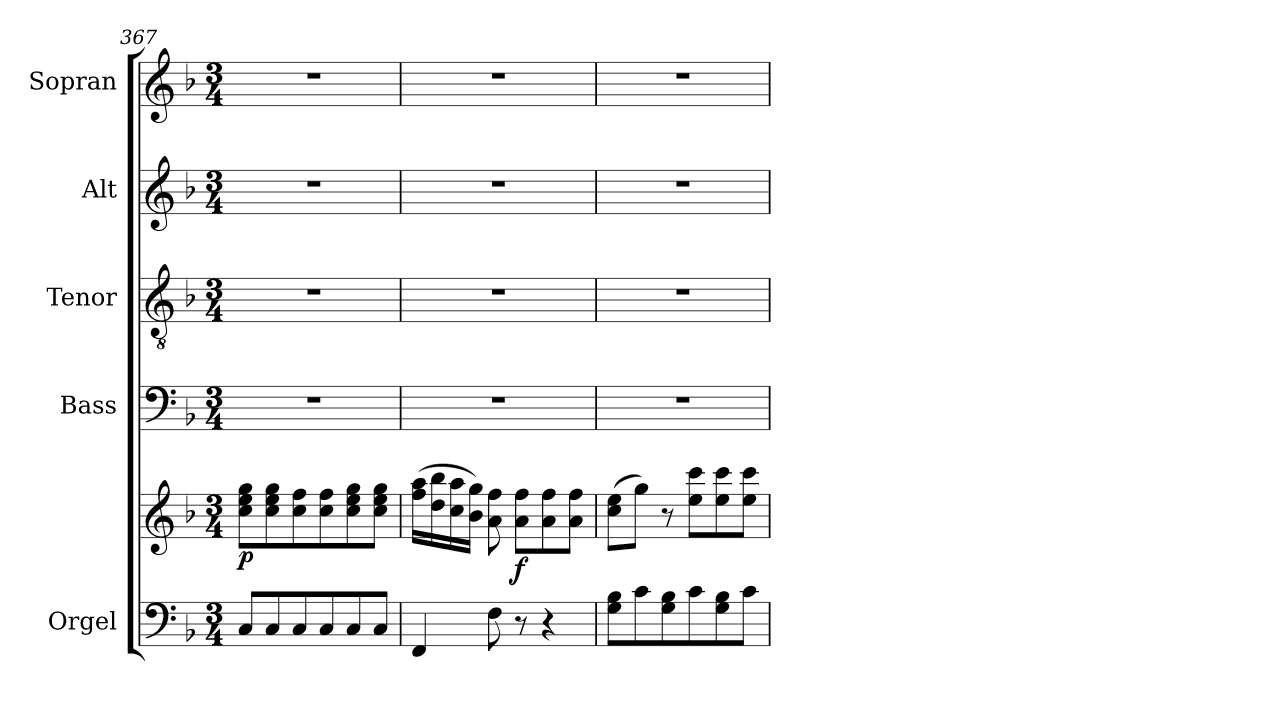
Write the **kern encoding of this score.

**kern	**kern	**dynam	**kern	**kern	**kern	**kern
*part5	*part5	*part5	*part4	*part3	*part2	*part1
*staff6	*staff5	*staff5/6	*staff4	*staff3	*staff2	*staff1
*I"Orgel	*	*	*I"Bass	*I"Tenor	*I"Alt	*I"Sopran
*I'Org.	*	*	*I'B.	*I'T.	*I'A.	*I'S.
!!LO:LB:g=z
*clefF4	*clefG2	*	*clefF4	*clefGv2	*clefG2	*clefG2
*k[b-]	*k[b-]	*	*k[b-]	*k[b-]	*k[b-]	*k[b-]
*F:	*F:	*	*F:	*F:	*F:	*F:
*M3/4	*M3/4	*	*M3/4	*M3/4	*M3/4	*M3/4
=367	=367	=367	=367	=367	=367	=367
!	!	!LO:DY:b	!	!	!	!
8C/L	8cc\ 8ee\ 8gg\L	p	2.r	2.r	2.r	2.r
8C/	8cc\ 8ee\ 8gg\	.	.	.	.	.
8C/	8cc\ 8ff\	.	.	.	.	.
8C/	8cc\ 8ff\	.	.	.	.	.
8C/	8cc\ 8ee\ 8gg\	.	.	.	.	.
8C/J	8cc\ 8ee\ 8gg\J	.	.	.	.	.
=368	=368	=368	=368	=368	=368	=368
4FF/	(>16ff\ 16aa\LL	.	2.r	2.r	2.r	2.r
.	16dd\ 16bb-\	.	.	.	.	.
.	16cc\ 16aa\	.	.	.	.	.
.	16b-\ 16gg\JJ)	.	.	.	.	.
8F\	8a\ 8ff\	.	.	.	.	.
!	!	!LO:DY:b	!	!	!	!
8r	8a\ 8ff\L	f	.	.	.	.
4r	8a\ 8ff\	.	.	.	.	.
.	8a\ 8ff\J	.	.	.	.	.
=369	=369	=369	=369	=369	=369	=369
8G\ 8B-\L	(>8cc\ 8ee\L	.	2.r	2.r	2.r	2.r
8c\	8gg\J)	.	.	.	.	.
8G\ 8B-\	8r	.	.	.	.	.
8c\	8ee\ 8ccc\L	.	.	.	.	.
8G\ 8B-\	8ee\ 8ccc\	.	.	.	.	.
8c\J	8ee\ 8ccc\J	.	.	.	.	.
=	=	=	=	=	=	=
*-	*-	*-	*-	*-	*-	*-
